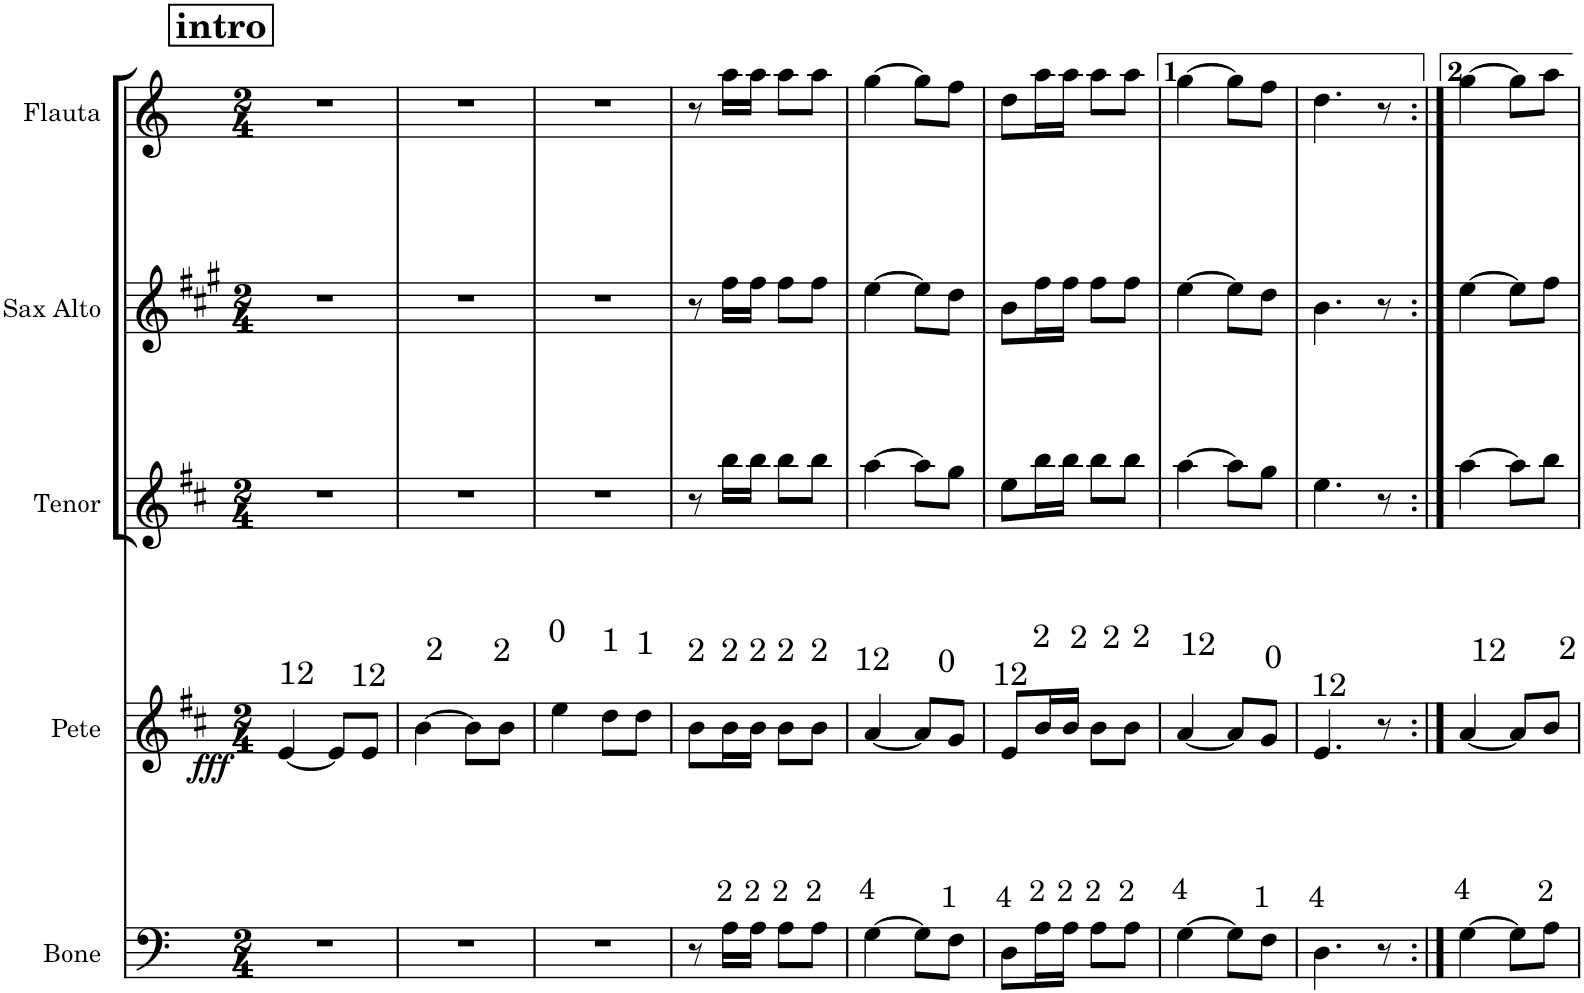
**kern	**kern	**kern	**kern	**kern	**kern	**dynam	**kern	**kern	**kern	**kern
*part10	*part9	*part8	*part7	*part6	*part5	*part5	*part4	*part3	*part2	*part1
*staff10	*staff9	*staff8	*staff7	*staff6	*staff5	*staff5	*staff4	*staff3	*staff2	*staff1
*I"Tuba Bb	*I"Tuba em Eb	*I"Tuba	*I"Bone	*I"Bomb	*I"Pete	*	*I"Tenor	*I"Sax Alto	*I"Clarineta	*I"Flauta
*I'Tba	*I'Tb. em Eb	*I'Tba	*	*	*	*	*	*	*I'Cl	*I'Fl
*stria5	*stria5	*stria5	*	*stria5	*	*	*	*	*stria5	*
*clefG2	*clefG2	*clefF4	*clefF4	*clefG2	*clefG2	*	*clefG2	*clefG2	*clefG2	*clefG2
*Trd8c14	*Trd12c21	*	*	*Trd8c14	*Trd1c2	*	*Trd8c14	*Trd5c9	*Trd1c2	*
*k[f#c#]	*k[f#c#g#]	*k[]	*k[]	*k[f#c#]	*k[f#c#]	*	*k[f#c#]	*k[f#c#g#]	*k[f#c#]	*k[]
*M2/4	*M2/4	*M2/4	*M2/4	*M2/4	*M2/4	*	*M2/4	*M2/4	*M2/4	*M2/4
!!LO:REH:place=s1:a:B:cj:fs=14:t=intro
=1	=1	=1	=1	=1	=1	=1	=1	=1	=1	=1
!	!	!	!	!	!LO:TX:a:t=12	!	!	!	!	!
!	!	!	!	!	!	!LO:DY:b	!	!	!	!
2r	2r	2r	2r	2r	[4e/	fff	2r	2r	2r	2r
.	.	.	.	.	8e/L]	.	.	.	.	.
!	!	!	!	!	!LO:TX:a:t=12	!	!	!	!	!
.	.	.	.	.	8e/J	.	.	.	.	.
=2	=2	=2	=2	=2	=2	=2	=2	=2	=2	=2
!	!	!	!	!	!LO:TX:a:t=2	!	!	!	!	!
2r	2r	2r	2r	2r	[4b\	.	2r	2r	2r	2r
.	.	.	.	.	8b\L]	.	.	.	.	.
!	!	!	!	!	!LO:TX:a:t=2	!	!	!	!	!
.	.	.	.	.	8b\J	.	.	.	.	.
=3	=3	=3	=3	=3	=3	=3	=3	=3	=3	=3
!	!	!	!	!	!LO:TX:a:t=0	!	!	!	!	!
2r	2r	2r	2r	2r	4ee\	.	2r	2r	2r	2r
!	!	!	!	!	!LO:TX:a:t=1	!	!	!	!	!
.	.	.	.	.	8dd\L	.	.	.	.	.
!	!	!	!	!	!LO:TX:a:t=1	!	!	!	!	!
.	.	.	.	.	8dd\J	.	.	.	.	.
=4	=4	=4	=4	=4	=4	=4	=4	=4	=4	=4
!	!	!	!	!	!LO:TX:a:t=2	!	!	!	!	!
8r	8r	8r	8r	8r	8b\L	.	8r	8r	8r	8r
!	!	!	!	!	!LO:TX:a:t=2	!	!	!	!	!
!	!	!	!	!LO:TX:a:t=2	!	!	!	!	!	!
!	!	!	!LO:TX:a:t=2	!	!	!	!	!	!	!
!	!	!LO:TX:a:t=2	!	!	!	!	!	!	!	!
!	!LO:TX:a:t=2	!	!	!	!	!	!	!	!	!
!LO:TX:a:t=2	!	!	!	!	!	!	!	!	!	!
16B/LL	16f#/LL	16AA/LL	16A\LL	16b\LL	16b\L	.	16bb\LL	16ff#\LL	16ff#\LL	16aa\LL
!	!	!	!	!	!LO:TX:a:t=2	!	!	!	!	!
!	!	!	!	!LO:TX:a:t=2	!	!	!	!	!	!
!	!	!	!LO:TX:a:t=2	!	!	!	!	!	!	!
!	!	!LO:TX:a:t=2	!	!	!	!	!	!	!	!
!	!LO:TX:a:t=2	!	!	!	!	!	!	!	!	!
!LO:TX:a:t=2	!	!	!	!	!	!	!	!	!	!
16B/JJ	16f#/JJ	16AA/JJ	16A\JJ	16b\JJ	16b\JJ	.	16bb\JJ	16ff#\JJ	16ff#\JJ	16aa\JJ
!	!	!	!	!	!LO:TX:a:t=2	!	!	!	!	!
!	!	!	!	!LO:TX:a:t=2	!	!	!	!	!	!
!	!	!	!LO:TX:a:t=2	!	!	!	!	!	!	!
!	!	!LO:TX:a:t=2	!	!	!	!	!	!	!	!
!	!LO:TX:a:t=2	!	!	!	!	!	!	!	!	!
!LO:TX:a:t=2	!	!	!	!	!	!	!	!	!	!
8B/L	8f#/L	8AA/L	8A\L	8b\L	8b\L	.	8bb\L	8ff#\L	8ff#\L	8aa\L
!	!	!	!	!	!LO:TX:a:t=2	!	!	!	!	!
!	!	!	!	!LO:TX:a:t=2	!	!	!	!	!	!
!	!	!	!LO:TX:a:t=2	!	!	!	!	!	!	!
!	!	!LO:TX:a:t=2	!	!	!	!	!	!	!	!
!	!LO:TX:a:t=2	!	!	!	!	!	!	!	!	!
!LO:TX:a:t=2	!	!	!	!	!	!	!	!	!	!
8B/J	8f#/J	8AA/J	8A\J	8b\J	8b\J	.	8bb\J	8ff#\J	8ff#\J	8aa\J
=5	=5	=5	=5	=5	=5	=5	=5	=5	=5	=5
!	!	!	!	!	!LO:TX:a:t=12	!	!	!	!	!
!	!	!	!	!LO:TX:a:t=12	!	!	!	!	!	!
!	!	!	!LO:TX:a:t=4	!	!	!	!	!	!	!
!	!	!LO:TX:a:t=12	!	!	!	!	!	!	!	!
!	!LO:TX:a:t=12	!	!	!	!	!	!	!	!	!
!LO:TX:a:t=12	!	!	!	!	!	!	!	!	!	!
[4A	[4e	[4GG	[4G\	[4a	[4a/	.	[4aa\	[4ee\	[4ee	[4gg\
8A/L]	8e/L]	8GG/L]	8G\L]	8a/L]	8a/L]	.	8aa\L]	8ee\L]	8ee\L]	8gg\L]
!	!	!	!	!	!LO:TX:a:t=0	!	!	!	!	!
!	!	!	!	!LO:TX:a:t=0	!	!	!	!	!	!
!	!	!	!LO:TX:a:t=1	!	!	!	!	!	!	!
!	!	!LO:TX:a:t=0	!	!	!	!	!	!	!	!
!	!LO:TX:a:t=0	!	!	!	!	!	!	!	!	!
!LO:TX:a:t=0	!	!	!	!	!	!	!	!	!	!
8G/J	8d/J	8FF/J	8F\J	8g/J	8g/J	.	8gg\J	8dd\J	8dd\J	8ff\J
=6	=6	=6	=6	=6	=6	=6	=6	=6	=6	=6
!	!	!	!	!	!LO:TX:a:t=12	!	!	!	!	!
!	!	!	!	!LO:TX:a:t=0	!	!	!	!	!	!
!	!	!	!LO:TX:a:t=4	!	!	!	!	!	!	!
!	!	!LO:TX:a:t=12	!	!	!	!	!	!	!	!
!	!LO:TX:a:t=12	!	!	!	!	!	!	!	!	!
!LO:TX:a:t=12	!	!	!	!	!	!	!	!	!	!
8E/L	8B/L	8DD/L	8D\L	8e/L	8e/L	.	8ee\L	8b\L	8b\L	8dd\L
!	!	!	!	!	!LO:TX:a:t=2	!	!	!	!	!
!	!	!	!	!LO:TX:a:t=2	!	!	!	!	!	!
!	!	!	!LO:TX:a:t=2	!	!	!	!	!	!	!
!	!	!LO:TX:a:t=2	!	!	!	!	!	!	!	!
!	!LO:TX:a:t=2	!	!	!	!	!	!	!	!	!
!LO:TX:a:t=2	!	!	!	!	!	!	!	!	!	!
16B/L	16f#/L	16AA/L	16A\L	16b/L	16b/L	.	16bb\L	16ff#\L	16ff#\L	16aa\L
!	!	!	!	!	!LO:TX:a:t=2	!	!	!	!	!
!	!	!	!	!LO:TX:a:t=2	!	!	!	!	!	!
!	!	!	!LO:TX:a:t=2	!	!	!	!	!	!	!
!	!	!LO:TX:a:t=2	!	!	!	!	!	!	!	!
!	!LO:TX:a:t=2	!	!	!	!	!	!	!	!	!
!LO:TX:a:t=2	!	!	!	!	!	!	!	!	!	!
16B/JJ	16f#/JJ	16AA/JJ	16A\JJ	16b/JJ	16b/JJ	.	16bb\JJ	16ff#\JJ	16ff#\JJ	16aa\JJ
!	!	!	!	!	!LO:TX:a:t=2	!	!	!	!	!
!	!	!	!	!LO:TX:a:t=2	!	!	!	!	!	!
!	!	!	!LO:TX:a:t=2	!	!	!	!	!	!	!
!	!	!LO:TX:a:t=2	!	!	!	!	!	!	!	!
!	!LO:TX:a:t=2	!	!	!	!	!	!	!	!	!
!LO:TX:a:t=2	!	!	!	!	!	!	!	!	!	!
8B/L	8f#/L	8AA/L	8A\L	8b\L	8b\L	.	8bb\L	8ff#\L	8ff#\L	8aa\L
!	!	!	!	!	!LO:TX:a:t=2	!	!	!	!	!
!	!	!	!	!LO:TX:a:t=2	!	!	!	!	!	!
!	!	!	!LO:TX:a:t=2	!	!	!	!	!	!	!
!	!	!LO:TX:a:t=2	!	!	!	!	!	!	!	!
!	!LO:TX:a:t=2	!	!	!	!	!	!	!	!	!
!LO:TX:a:t=2	!	!	!	!	!	!	!	!	!	!
8B/J	8f#/J	8AA/J	8A\J	8b\J	8b\J	.	8bb\J	8ff#\J	8ff#\J	8aa\J
=7	=7	=7	=7	=7	=7	=7	=7	=7	=7	=7
!	!	!	!	!	!LO:TX:a:t=12	!	!	!	!	!
!	!	!	!	!LO:TX:a:t=12	!	!	!	!	!	!
!	!	!	!LO:TX:a:t=4	!	!	!	!	!	!	!
!	!	!LO:TX:a:t=12	!	!	!	!	!	!	!	!
!	!LO:TX:a:t=12	!	!	!	!	!	!	!	!	!
!LO:TX:a:t=12	!	!	!	!	!	!	!	!	!	!
[4A	[4e	[4GG	[4G\	[4a	[4a/	.	[4aa\	[4ee\	[4ee	[4gg\
8A/L]	8e/L]	8GG/L]	8G\L]	8a/L]	8a/L]	.	8aa\L]	8ee\L]	8ee\L]	8gg\L]
!	!	!	!	!	!LO:TX:a:t=0	!	!	!	!	!
!	!	!	!	!LO:TX:a:t=0	!	!	!	!	!	!
!	!	!	!LO:TX:a:t=1	!	!	!	!	!	!	!
!	!	!LO:TX:a:t=0	!	!	!	!	!	!	!	!
!	!LO:TX:a:t=0	!	!	!	!	!	!	!	!	!
!LO:TX:a:t=0	!	!	!	!	!	!	!	!	!	!
8G/J	8d/J	8FF/J	8F\J	8g/J	8g/J	.	8gg\J	8dd\J	8dd\J	8ff\J
=8	=8	=8	=8	=8	=8	=8	=8	=8	=8	=8
!	!	!	!	!	!LO:TX:a:t=12	!	!	!	!	!
!	!	!	!	!LO:TX:a:t=0	!	!	!	!	!	!
!	!	!	!LO:TX:a:t=4	!	!	!	!	!	!	!
!	!	!LO:TX:a:t=12	!	!	!	!	!	!	!	!
!	!LO:TX:a:t=12	!	!	!	!	!	!	!	!	!
!LO:TX:a:t=12	!	!	!	!	!	!	!	!	!	!
4.E	4.B	4.DD	4.D\	4.e	4.e/	.	4.ee\	4.b\	4.b	4.dd\
8r	8r	8r	8r	8r	8r	.	8r	8r	8r	8r
=9:|!	=9:|!	=9:|!	=9:|!	=9:|!	=9:|!	=9:|!	=9:|!	=9:|!	=9:|!	=9:|!
!	!	!	!	!	!LO:TX:a:t=12	!	!	!	!	!
!	!	!	!	!LO:TX:a:t=12	!	!	!	!	!	!
!	!	!	!LO:TX:a:t=4	!	!	!	!	!	!	!
2r	2r	2r	[4G\	[4a	[4a/	.	[4aa\	[4ee\	[4ee	[4gg\
.	.	.	8G\L]	8a/L]	8a/L]	.	8aa\L]	8ee\L]	8ee\L]	8gg\L]
!	!	!	!	!	!LO:TX:a:t=2	!	!	!	!	!
!	!	!	!	!LO:TX:a:t=2	!	!	!	!	!	!
!	!	!	!LO:TX:a:t=2	!	!	!	!	!	!	!
.	.	.	8A\J	8b/J	8b/J	.	8bb\J	8ff#\J	8ff#\J	8aa\J
=	=	=	=	=	=	=	=	=	=	=
*-	*-	*-	*-	*-	*-	*-	*-	*-	*-	*-
